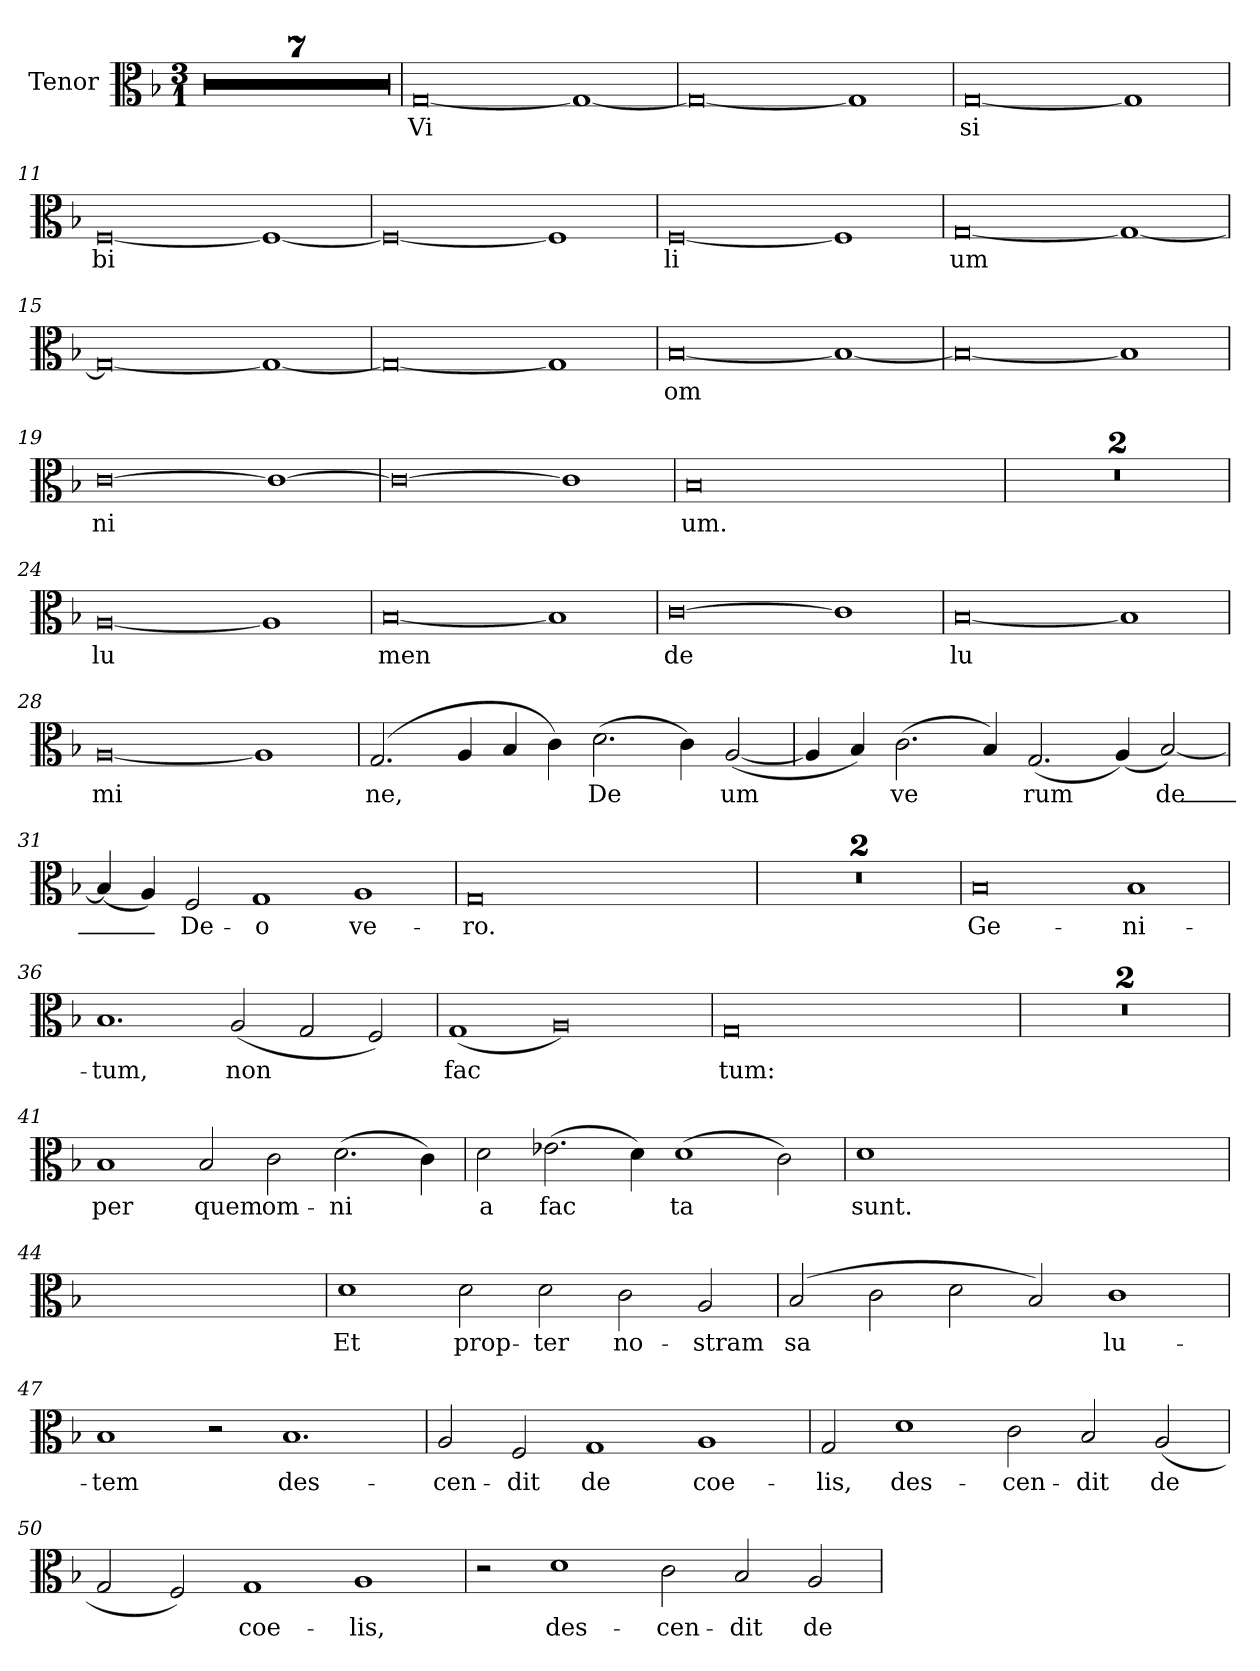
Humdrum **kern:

**kern	**text
*part1	*part1
*staff1	*staff1
*I"Tenor	*
*I'T	*
*clefC3	*
*k[b-]	*
*M3/1	*
=1	=1
0.r	.
=2	=2
0.r	.
=3	=3
0.r	.
=4	=4
0.r	.
=5	=5
0.r	.
=6	=6
0.r	.
!!LO:LB:g=z
=7	=7
0.r	.
=8	=8
!	!LO:LY:b
[0G	Vi
1G_	.
=9	=9
0G_	.
1G]	.
!!LO:LB:g=z
=10	=10
!	!LO:LY:b
[0G	si
1G]	.
=11	=11
!	!LO:LY:b
[0F	bi
1F_	.
=12	=12
0F_	.
1F]	.
=13	=13
!	!LO:LY:b
[0F	li
1F]	.
!!LO:LB:g=z
=14	=14
!	!LO:LY:b
[0G	um
1G_	.
=15	=15
0G_	.
1G_	.
=16	=16
0G_	.
1G]	.
=17	=17
!	!LO:LY:b
[0B-	om
1B-_	.
=18	=18
0B-_	.
1B-]	.
!!LO:LB:g=z
=19	=19
!	!LO:LY:b
[0c	ni
1c_	.
=20	=20
0c_	.
1c]	.
=21	=21
!	!LO:LY:b
0B-	um.
2ryy	.
2ryy	.
=22	=22
0.ryy	.
!!LO:LB:g=z
=23	=23
0.ryy	.
=24	=24
!	!LO:LY:b
[0A	lu
1A]	.
=25	=25
!	!LO:LY:b
[0B-	men
1B-]	.
=26	=26
!	!LO:LY:b
[0c	de
1c]	.
!!LO:LB:g=z
=27	=27
!	!LO:LY:b
[0B-	lu
1B-]	.
=28	=28
!	!LO:LY:b
[0A	mi
1A]	.
=29	=29
!	!LO:LY:b
(2.G/	ne,
4A/	.
4B-/	.
4c\)	.
!	!LO:LY:b
(2.d\	De
4c\)	.
!	!LO:LY:b
([2A/	um
=30	=30
4A/]	.
4B-/)	.
!	!LO:LY:b
(2.c\	ve
4B-/)	.
!	!LO:LY:b
(2.G/	rum
(4A/)	.
!	!LO:LY:b
[2B-/)	de_-
!!LO:LB:g=z
=31	=31
(4B-/]	.
4A/)	.
!	!LO:LY:b
2F/	De-
!	!LO:LY:b
1G	o
!	!LO:LY:b
1A	ve-
=32	=32
!	!LO:LY:b
0G	ro.
2ryy	.
2ryy	.
=33	=33
0.ryy	.
=34	=34
0.ryy	.
!!LO:LB:g=z
=35	=35
!	!LO:LY:b
0B-	Ge-
!	!LO:LY:b
1B-	ni-
=36	=36
!	!LO:LY:b
1.B-	tum,
!	!LO:LY:b
(2A/	non
2G/	.
2F/)	.
=37	=37
!	!LO:LY:b
(1G	fac
0A)	.
=38	=38
!	!LO:LY:b
0G	tum:
2ryy	.
2ryy	.
=39	=39
0.ryy	.
!!LO:LB:g=z
=40	=40
0.r	.
=41	=41
!	!LO:LY:b
1B-	per
!	!LO:LY:b
2B-/	quem
!	!LO:LY:b
2c\	om-
!	!LO:LY:b
(2.d\	ni
4c\)	.
=42	=42
!	!LO:LY:b
2d\	a
!	!LO:LY:b
(2.e-X\	fac
4d\)	.
!	!LO:LY:b
(1d	ta
2c\)	.
=43	=43
!	!LO:LY:b
1d	sunt.
2ryy	.
2ryy	.
2ryy	.
2ryy	.
!!LO:LB:g=z
=44	=44
0.ryy	.
!!LO:LB:g=z
=45	=45
!	!LO:LY:b
1d	Et
!	!LO:LY:b
2d\	prop-
!	!LO:LY:b
2d\	ter
!	!LO:LY:b
2c\	no-
!	!LO:LY:b
2A/	stram
=46	=46
!	!LO:LY:b
(2B-/	sa
2c\	.
2d\	.
2B-/)	.
!	!LO:LY:b
1c	lu-
=47	=47
!	!LO:LY:b
1B-	tem
2r	.
!	!LO:LY:b
1.B-	des-
!!LO:PB:g=z
=48	=48
!	!LO:LY:b
2A/	cen-
!	!LO:LY:b
2F/	dit
!	!LO:LY:b
1G	de
!	!LO:LY:b
1A	coe-
!!LO:LB:g=z
=49	=49
!	!LO:LY:b
2G/	lis,
!	!LO:LY:b
1d	des-
!	!LO:LY:b
2c\	cen-
!	!LO:LY:b
2B-/	dit
!	!LO:LY:b
(2A/	de
=50	=50
2G/	.
2F/)	.
!	!LO:LY:b
1G	coe-
!	!LO:LY:b
1A	lis,
=51	=51
2r	.
!	!LO:LY:b
1d	des-
!	!LO:LY:b
2c\	cen-
!	!LO:LY:b
2B-/	dit
!	!LO:LY:b
2A/	de
=	=
*-	*-
